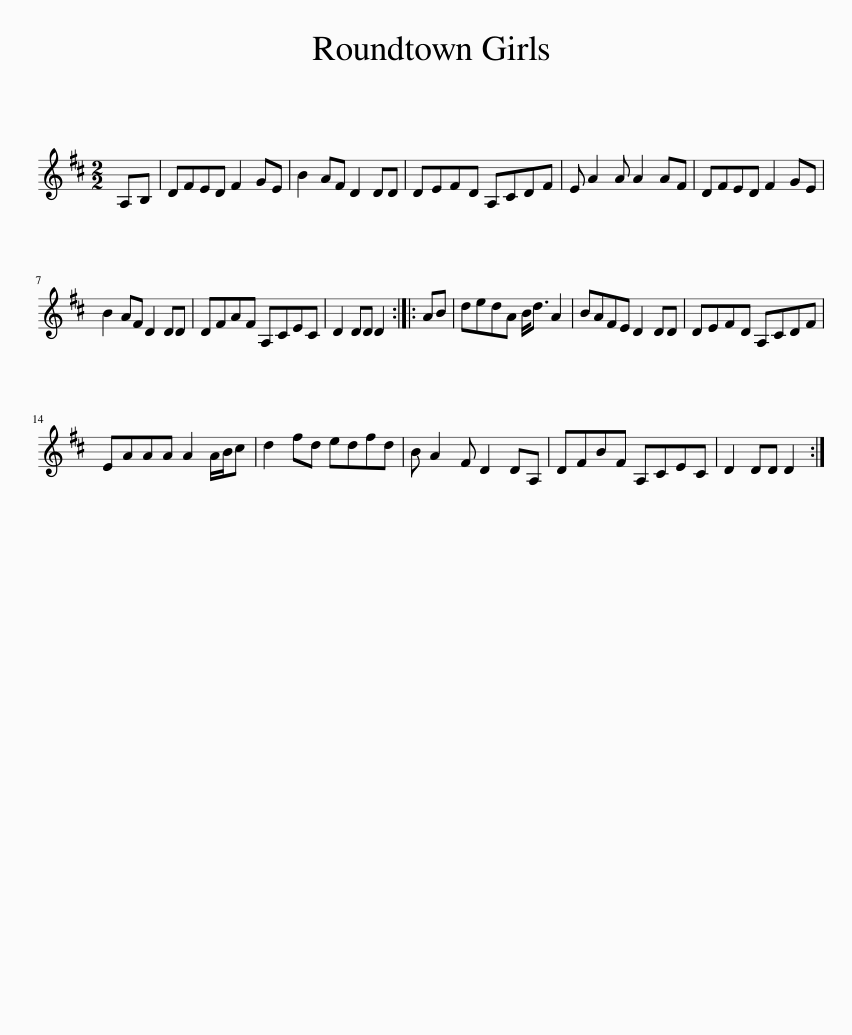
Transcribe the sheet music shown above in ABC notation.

X:1
L:1/8
M:2/2
I:linebreak $
K:D
V:1 treble
V:1
 A,B, | DFED F2 GE | B2 AF D2 DD | DEFD A,CDF | E A2 A A2 AF | %5
 DFED F2 GE |$ B2 AF D2 DD | DFAF A,CEC | D2 DD D2 :: AB | %10
 dedA B<d A2 | BAFE D2 DD | DEFD A,CDF |$ EAAA A2 A/B/c | d2 fd edfd | %15
 B A2 F D2 DA, | DFBF A,CEC | D2 DD D2 :| %18
